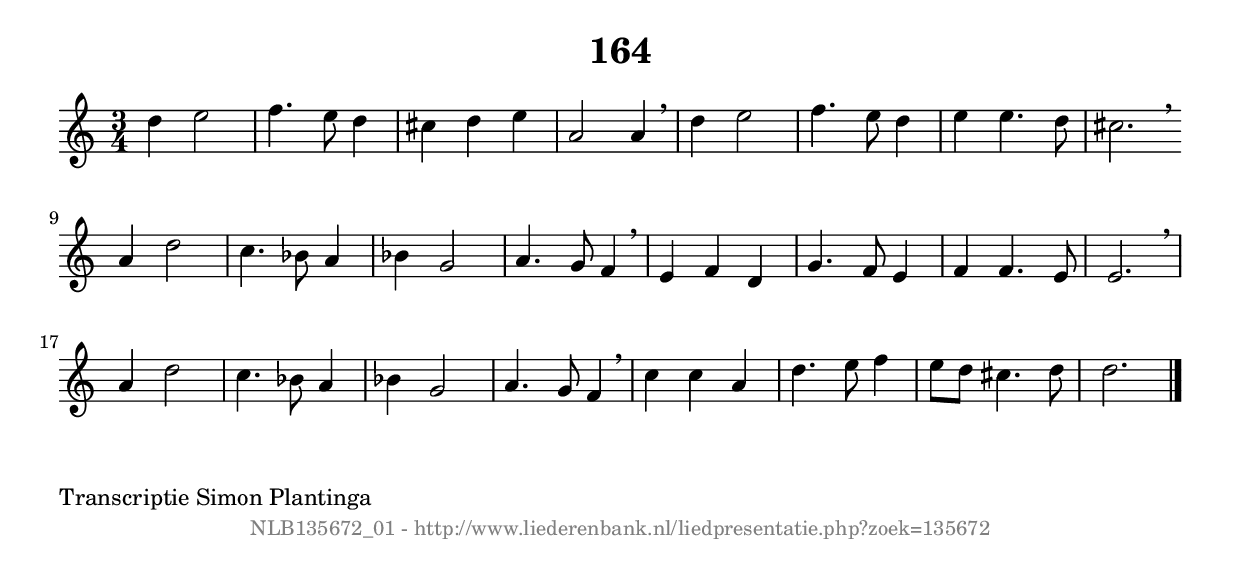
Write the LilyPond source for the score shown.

%
% produced by wce2krn 1.64 (7 June 2014)
%
\version"2.16"
#(append! paper-alist '(("long" . (cons (* 210 mm) (* 2000 mm)))))
#(set-default-paper-size "long")
sb = {\breathe}
mBreak = {\breathe }
bBreak = {\breathe }
x = {\once\override NoteHead #'style = #'cross }
gl=\glissando
itime={\override Staff.TimeSignature #'stencil = ##f }
ficta = {\once\set suggestAccidentals = ##t}
fine = {\once\override Score.RehearsalMark #'self-alignment-X = #1 \mark \markup {\italic{Fine}}}
dc = {\once\override Score.RehearsalMark #'self-alignment-X = #1 \mark \markup {\italic{D.C.}}}
dcf = {\once\override Score.RehearsalMark #'self-alignment-X = #1 \mark \markup {\italic{D.C. al Fine}}}
dcc = {\once\override Score.RehearsalMark #'self-alignment-X = #1 \mark \markup {\italic{D.C. al Coda}}}
ds = {\once\override Score.RehearsalMark #'self-alignment-X = #1 \mark \markup {\italic{D.S.}}}
dsf = {\once\override Score.RehearsalMark #'self-alignment-X = #1 \mark \markup {\italic{D.S. al Fine}}}
dsc = {\once\override Score.RehearsalMark #'self-alignment-X = #1 \mark \markup {\italic{D.S. al Coda}}}
pv = {\set Score.repeatCommands = #'((volta "1"))}
sv = {\set Score.repeatCommands = #'((volta "2"))}
tv = {\set Score.repeatCommands = #'((volta "3"))}
qv = {\set Score.repeatCommands = #'((volta "4"))}
xv = {\set Score.repeatCommands = #'((volta #f))}
\header{ tagline = ""
title = "164"
}
\score {{
\key d \dorian
\relative g'
{
\set melismaBusyProperties = #'()
\time 3/4
\tempo 4=120
\override Score.MetronomeMark #'transparent = ##t
\override Score.RehearsalMark #'break-visibility = #(vector #t #t #f)
d'4 e2 | f4. e8 d4 | cis4 d4 e4 | a,2 a4 \sb | d4 e2 | f4. e8 d4 | e4 e4. d8 | cis2. \bar ":|:" \bBreak
a4 d2 | c4. bes8 a4 | bes4 g2 | a4. g8 f4 \sb | e4 f4 d4 | g4. f8 e4 | f4 f4. e8 | e2. | \mBreak \bar "|"
a4 d2 | c4. bes8 a4 | bes4 g2 | a4. g8 f4 \sb | c'4 c4 a4 | d4. e8 f4 | e8 d8 cis4. d8 | d2. \bar "|."
 }}
 \midi { }
 \layout {
            indent = 0.0\cm
}
}
\markup { \wordwrap-string #" 
Transcriptie Simon Plantinga
"}
\markup { \vspace #0 } \markup { \with-color #grey \fill-line { \center-column { \smaller "NLB135672_01 - http://www.liederenbank.nl/liedpresentatie.php?zoek=135672" } } }
